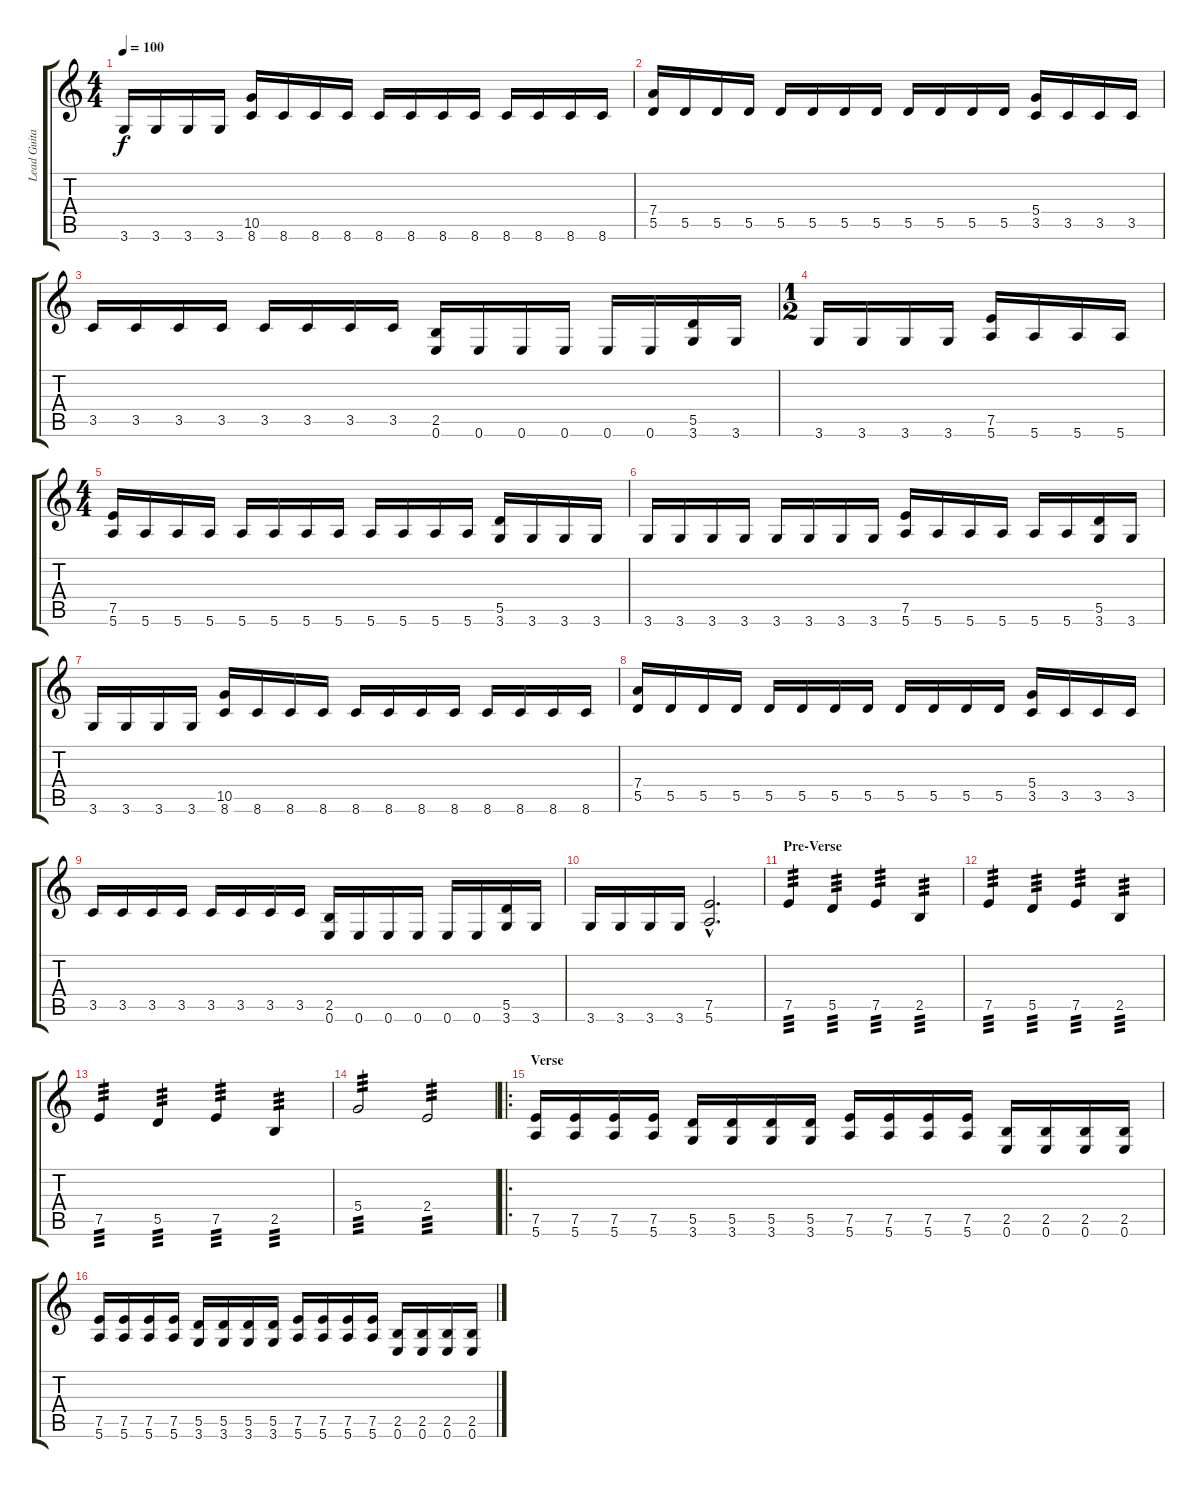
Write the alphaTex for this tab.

\track ("Lead Guitar" "Lead Guita") {instrument distortionguitar}
\staff {score tabs}
\tuning (E4 B3 G3 D3 A2 E2) {hide}
\ts (4 4)
\tempo 100
\clef g2
\ks c
3.6.16{dy f} 3.6.16 3.6.16 3.6.16 (10.5 8.6).16 8.6.16 8.6.16 8.6.16 8.6.16 8.6.16 8.6.16 8.6.16 8.6.16 8.6.16 8.6.16 8.6.16 |
(7.4 5.5).16 5.5.16 5.5.16 5.5.16 5.5.16 5.5.16 5.5.16 5.5.16 5.5.16 5.5.16 5.5.16 5.5.16 (5.4 3.5).16 3.5.16 3.5.16 3.5.16 |
3.5.16 3.5.16 3.5.16 3.5.16 3.5.16 3.5.16 3.5.16 3.5.16 (2.5 0.6).16 0.6.16 0.6.16 0.6.16 0.6.16 0.6.16 (5.5 3.6).16 3.6.16 |
\ts (1 2)
3.6.16 3.6.16 3.6.16 3.6.16 (7.5 5.6).16 5.6.16 5.6.16 5.6.16 |
\ts (4 4)
(7.5 5.6).16 5.6.16 5.6.16 5.6.16 5.6.16 5.6.16 5.6.16 5.6.16 5.6.16 5.6.16 5.6.16 5.6.16 (5.5 3.6).16 3.6.16 3.6.16 3.6.16 |
3.6.16 3.6.16 3.6.16 3.6.16 3.6.16 3.6.16 3.6.16 3.6.16 (7.5 5.6).16 5.6.16 5.6.16 5.6.16 5.6.16 5.6.16 (5.5 3.6).16 3.6.16 |
3.6.16 3.6.16 3.6.16 3.6.16 (10.5 8.6).16 8.6.16 8.6.16 8.6.16 8.6.16 8.6.16 8.6.16 8.6.16 8.6.16 8.6.16 8.6.16 8.6.16 |
(7.4 5.5).16 5.5.16 5.5.16 5.5.16 5.5.16 5.5.16 5.5.16 5.5.16 5.5.16 5.5.16 5.5.16 5.5.16 (5.4 3.5).16 3.5.16 3.5.16 3.5.16 |
3.5.16 3.5.16 3.5.16 3.5.16 3.5.16 3.5.16 3.5.16 3.5.16 (2.5 0.6).16 0.6.16 0.6.16 0.6.16 0.6.16 0.6.16 (5.5 3.6).16 3.6.16 |
3.6.16 3.6.16 3.6.16 3.6.16 (7.5{hac} 5.6{hac}).2{d} |
\section ("" "Pre-Verse")
7.5.4{tp 3} 5.5.4{tp 3} 7.5.4{tp 3} 2.5.4{tp 3} |
7.5.4{tp 3} 5.5.4{tp 3} 7.5.4{tp 3} 2.5.4{tp 3} |
7.5.4{tp 3} 5.5.4{tp 3} 7.5.4{tp 3} 2.5.4{tp 3} |
5.4.2{tp 3} 2.4.2{tp 3} |
\ro
\section ("" "Verse")
(7.5 5.6).16 (7.5 5.6).16 (7.5 5.6).16 (7.5 5.6).16 (5.5 3.6).16 (5.5 3.6).16 (5.5 3.6).16 (5.5 3.6).16 (7.5 5.6).16 (7.5 5.6).16 (7.5 5.6).16 (7.5 5.6).16 (2.5 0.6).16 (2.5 0.6).16 (2.5 0.6).16 (2.5 0.6).16 |
(7.5 5.6).16 (7.5 5.6).16 (7.5 5.6).16 (7.5 5.6).16 (5.5 3.6).16 (5.5 3.6).16 (5.5 3.6).16 (5.5 3.6).16 (7.5 5.6).16 (7.5 5.6).16 (7.5 5.6).16 (7.5 5.6).16 (2.5 0.6).16 (2.5 0.6).16 (2.5 0.6).16 (2.5 0.6).16
